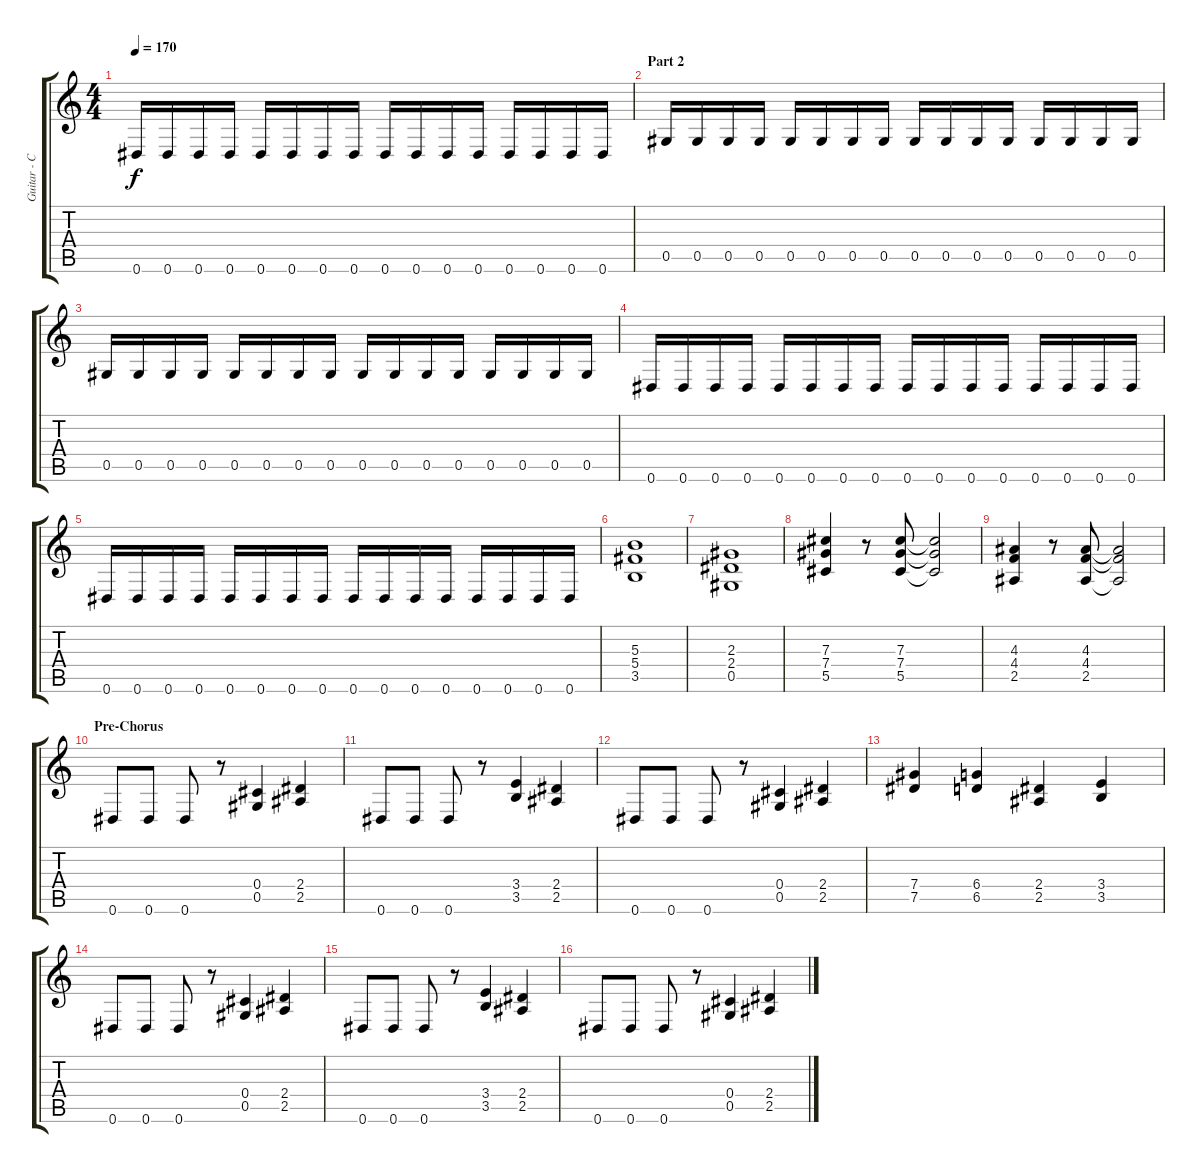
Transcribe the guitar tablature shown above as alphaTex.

\track ("Guitar - Chris Bay" "Guitar - C") {instrument overdrivenguitar}
\staff {score tabs}
\tuning (Eb4 Bb3 Gb3 Db3 Ab2 Eb2) {hide}
\ts (4 4)
\tempo 170
\clef g2
\ks c
0.6.16{dy f} 0.6.16 0.6.16 0.6.16 0.6.16 0.6.16 0.6.16 0.6.16 0.6.16 0.6.16 0.6.16 0.6.16 0.6.16 0.6.16 0.6.16 0.6.16 |
\section ("" "Part 2")
0.5.16 0.5.16 0.5.16 0.5.16 0.5.16 0.5.16 0.5.16 0.5.16 0.5.16 0.5.16 0.5.16 0.5.16 0.5.16 0.5.16 0.5.16 0.5.16 |
0.5.16 0.5.16 0.5.16 0.5.16 0.5.16 0.5.16 0.5.16 0.5.16 0.5.16 0.5.16 0.5.16 0.5.16 0.5.16 0.5.16 0.5.16 0.5.16 |
0.6.16 0.6.16 0.6.16 0.6.16 0.6.16 0.6.16 0.6.16 0.6.16 0.6.16 0.6.16 0.6.16 0.6.16 0.6.16 0.6.16 0.6.16 0.6.16 |
0.6.16 0.6.16 0.6.16 0.6.16 0.6.16 0.6.16 0.6.16 0.6.16 0.6.16 0.6.16 0.6.16 0.6.16 0.6.16 0.6.16 0.6.16 0.6.16 |
(5.3 5.4 3.5).1 |
(2.3 2.4 0.5).1 |
(7.3 7.4 5.5).4 r.8 (7.3 7.4 5.5).8 (7.3{t} 7.4{t} 5.5{t}).2 |
(4.3 4.4 2.5).4 r.8 (4.3 4.4 2.5).8 (4.3{t} 4.4{t} 2.5{t}).2 |
\section ("" "Pre-Chorus")
0.6.8 0.6.8 0.6.8 r.8 (0.4 0.5).4 (2.4 2.5).4 |
0.6.8 0.6.8 0.6.8 r.8 (3.4 3.5).4 (2.4 2.5).4 |
0.6.8 0.6.8 0.6.8 r.8 (0.4 0.5).4 (2.4 2.5).4 |
(7.4 7.5).4 (6.4 6.5).4 (2.4 2.5).4 (3.4 3.5).4 |
0.6.8 0.6.8 0.6.8 r.8 (0.4 0.5).4 (2.4 2.5).4 |
0.6.8 0.6.8 0.6.8 r.8 (3.4 3.5).4 (2.4 2.5).4 |
0.6.8 0.6.8 0.6.8 r.8 (0.4 0.5).4 (2.4 2.5).4
